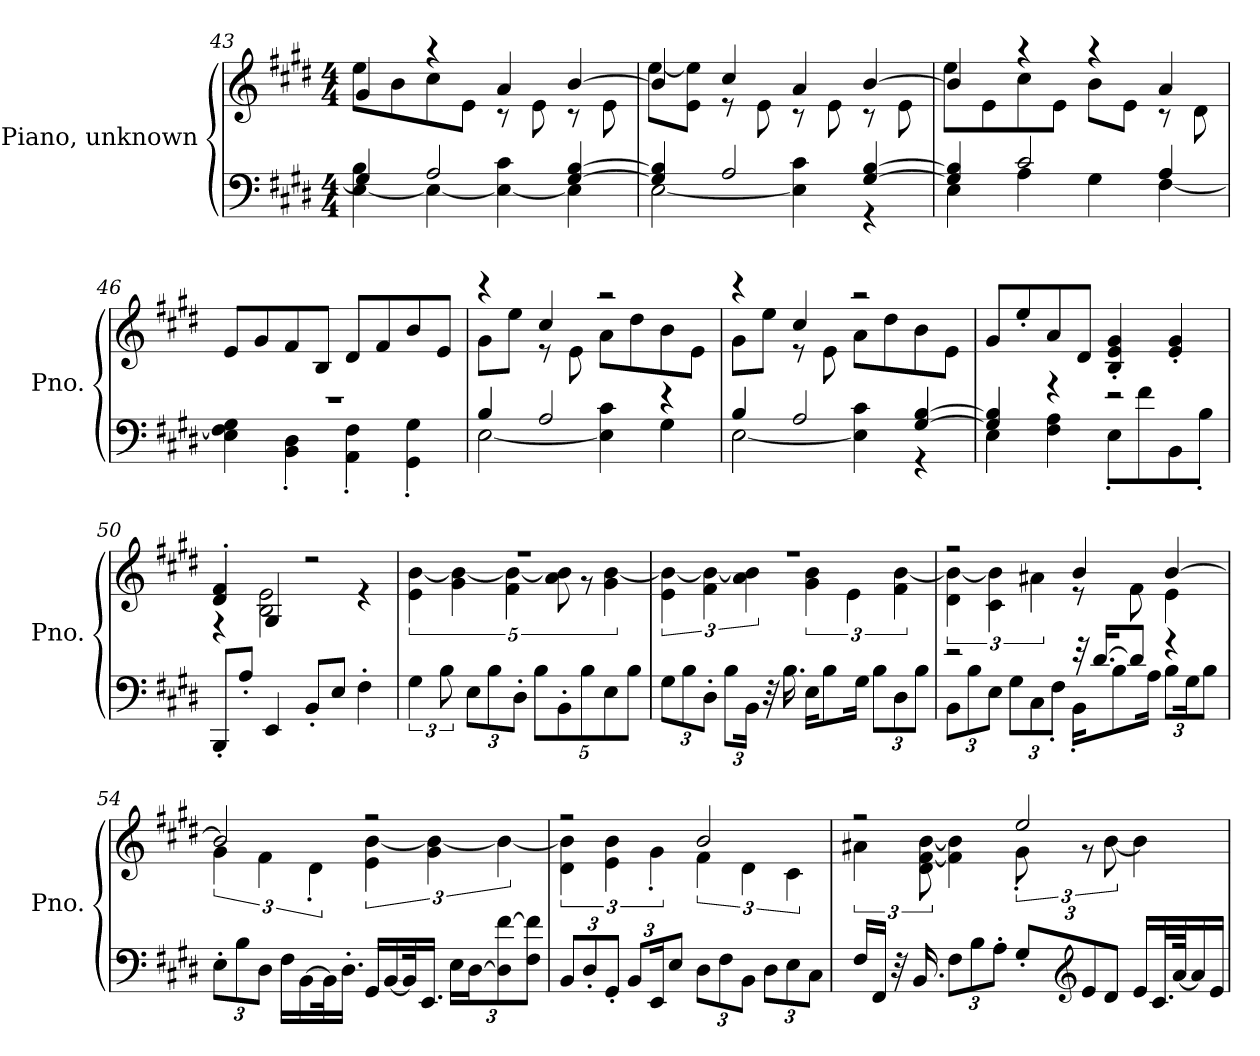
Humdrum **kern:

**kern	**kern
*part1	*part1
*staff2	*staff1
*I"Piano, unknown	*
*I'Pno.	*
*clefF4	*clefG2
*k[f#c#g#d#]	*k[f#c#g#d#]
*M4/4	*M4/4
=43	=43
*^	*^
4G#/]	[4E\ 4B\	4g#/	8ee\L
.	.	.	8b\
2A/	4E\_	4r	8cc#\
.	.	.	8e\J
.	4E\_ 4c#\	4a/	8r
.	.	.	8e\
[4G#/ [4B/	4E\]	[4b/	8r
.	.	.	8e\
=44	=44	=44	=44
4G#/] 4B/]	[2E\	4b/]	[8ee\L
.	.	.	8e\ 8ee\]J
2A/	.	4cc#/	8r
.	.	.	8e\
.	4E\] 4c#\	4a/	8r
.	.	.	8e\
[4G#/ [4B/	4r	[4b/	8r
.	.	.	8e\
!!LO:LB:g=z	!!
=45	=45	=45	=45
4G#/] 4B/]	4E\	4b/]	8ee\L
.	.	.	8e\
2c#/	4A\	4r	8cc#\
.	.	.	8e\J
.	4G#\	4r	8b\L
.	.	.	8e\J
4A/	[4F#\	4a/	8r
.	.	.	8d#\
*	*	*v	*v
=46	=46	=46
1r	4E\ 4F#\] 4G#\	8e/L
.	.	8g#/
.	4BB\' 4D#\'	8f#/
.	.	8B/J
.	4AA\' 4F#\'	8d#/L
.	.	8f#/
.	4GG#\' 4G#\'	8b/
.	.	8e/J
=47	=47	=47
*	*	*^
4B/	[2E\	4r	8g#\L
.	.	.	8ee\J
2A/	.	4cc#/	8r
.	.	.	8e\
.	4E\] 4c#\	2r	8a\L
.	.	.	8dd#\
4r	4G#\	.	8b\
.	.	.	8e\J
=48	=48	=48	=48
4B/	[2E\	4r	8g#\L
.	.	.	8ee\J
2A/	.	4cc#/	8r
.	.	.	8e\
.	4E\] 4c#\	2r	8a\L
.	.	.	8dd#\
[4G#/ [4B/	4r	.	8b\
.	.	.	8e\J
*	*	*v	*v
=49	=49	=49
4G#/] 4B/]	4E\	8g#/L
.	.	8ee'/
4r	4F#\ 4A\	8a/
.	.	8d#/J
2r	8E'\L	4B/' 4e/' 4g#/'
.	8f#\	.
.	8BB\	4e/' 4g#/'
.	8B'\J	.
*v	*v	*
!!LO:PB:g=z
=50	=50
*	*^
8BBB'/L	4d#/' 4f#/'	4r
8A'/J	.	.
4EE/	4G#/	2B\ 2e\
8BB'/L	2r	.
8E/J	.	.
4F#'\	.	4r
=51	=51	=51
6G#\	1r	5e\ [5b\
12B\	.	.
.	.	5g#\ 5b\_
*Xbrackettup	*	*
12E\L	.	.
12B\	.	.
.	.	5f#\ 5b\_
12D#'\J	.	.
10B\L	.	.
10BB'\	.	10a\ 10b\]
10B\	.	10r
10E\	.	5g#\ [5b\
10B\J	.	.
=52	=52	=52
12G#\L	1r	6e\ 6b\_
12B\	.	.
12D#'\J	.	6f#\ 6b\_
12B\L	.	.
24BB\Jk	.	6a\ 6b\]
32r	.	.
16.B\	.	.
16E\KL	.	6g#\ 6b\
8B\	.	.
.	.	6e\
16G#\Jk	.	.
12B\L	.	.
12D#\	.	6f#\ [6b\
12B\J	.	.
!!LO:LB:g=z	!!
=53	=53	=53
*^	*	*
2r	12BB\L	2r	6d#\ 6b\_
.	12B\	.	.
.	12E\J	.	6c#\ 6b\]
.	12G#\L	.	.
.	12C#\	.	6a#X\
.	12F#'\J	.	.
32r	16BB'\KL	4b/	8r
[16.d#/KL	.	.	.
.	8B\	.	.
8d#/J]	.	.	8f#\
.	16A\Jk	.	.
4r	12B\L	[4b/	4e\
.	24G#\K	.	.
.	8B\J	.	.
*v	*v	*	*
=54	=54	=54
12E'\L	2b/]	6g#\
12B\	.	.
12D#\J	.	6f#\
16F#\LL	.	.
[16BB\	.	.
.	.	6d#'\
32BB\K]	.	.
16.D#'\JJ	.	.
16GG#/LL	2r	6e\ [6b\
[16BB/	.	.
32BB/K]	.	.
16.EE/JJ	.	.
.	.	6g#\ 6b\_
24E\LL	.	.
[24D#\J	.	.
12D#\] [12f#\	.	6b\_
12F#\ 12f#\]J	.	.
=55	=55	=55
12BB/L	2r	6d#\ 6b\]
12D#'/	.	.
12GG#'/J	.	6e\ 6b\
12BB/L	.	.
24EE/K	.	6g#'\
8E/J	.	.
12D#\L	2b/	6f#\
12F#\	.	.
12BB\J	.	6d#\
12D#\L	.	.
12E\	.	6c#\
12C#\J	.	.
!!LO:LB:g=z	!!
=56	=56	=56
16F#/LL	2r	6a#X\
16FF#/JJ	.	.
32r	.	.
16.BB/	.	.
.	.	12d#\ [12f#\ [12b\
12F#\L	.	4f#\] 4b\]
12B\	.	.
12A'\J	.	.
12G#'/L	2ee/	12g#'\
*clefG2	*	*
12e/	.	12r
12d#/J	.	[12b\
16e/LL	.	4b\]
32.c#/L	.	.
[64a/JK	.	.
16a/]	.	.
16e/JJ	.	.
*	*v	*v
=	=
*-	*-
